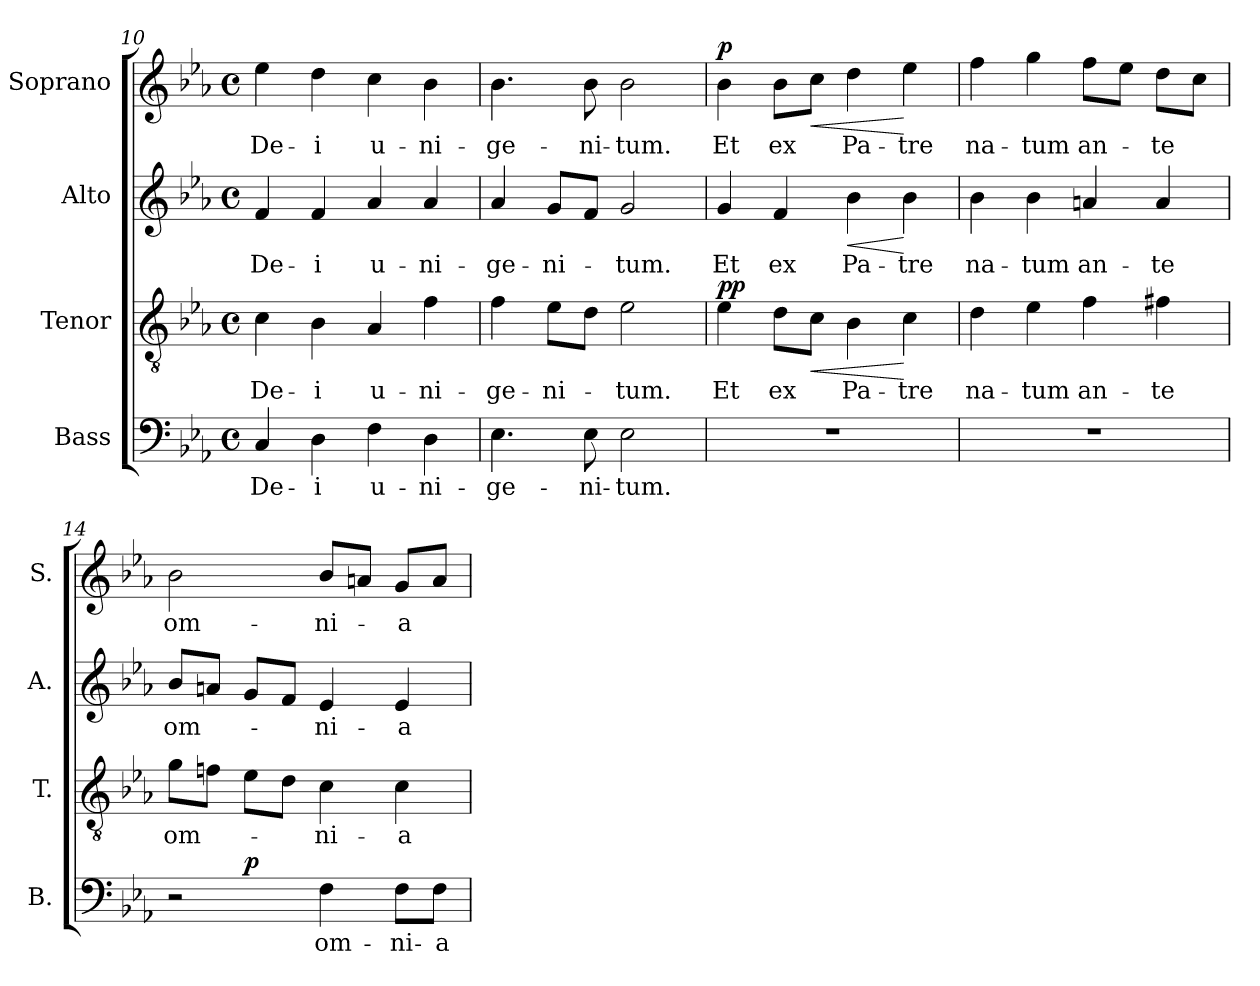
**kern	**text	**dynam	**kern	**text	**dynam	**kern	**text	**dynam	**kern	**text	**dynam
*part4	*part4	*part4	*part3	*part3	*part3	*part2	*part2	*part2	*part1	*part1	*part1
*staff4	*staff4	*staff4	*staff3	*staff3	*staff3	*staff2	*staff2	*staff2	*staff1	*staff1	*staff1
*I"Bass	*	*	*I"Tenor	*	*	*I"Alto	*	*	*I"Soprano	*	*
*I'B.	*	*	*I'T.	*	*	*I'A.	*	*	*I'S.	*	*
*clefF4	*	*	*clefGv2	*	*	*clefG2	*	*	*clefG2	*	*
*	*	*	*ITrd7c12	*	*	*	*	*	*	*	*
*k[b-e-a-]	*	*	*k[b-e-a-]	*	*	*k[b-e-a-]	*	*	*k[b-e-a-]	*	*
*E-:	*	*	*E-:	*	*	*E-:	*	*	*E-:	*	*
*M4/4	*	*	*M4/4	*	*	*M4/4	*	*	*M4/4	*	*
*met(c)	*	*	*met(c)	*	*	*met(c)	*	*	*met(c)	*	*
=10	=10	=10	=10	=10	=10	=10	=10	=10	=10	=10	=10
!	!LO:LY:b:color=#000000	!	!	!	!	!	!	!	!	!	!
!	!	!	!	!LO:LY:b:color=#000000	!	!	!	!	!	!	!
!	!	!	!	!	!	!	!LO:LY:b:color=#000000	!	!	!	!
!	!	!	!	!	!	!	!	!	!	!LO:LY:b:color=#000000	!
4Ci/	De-	.	4Ci\	De-	.	4fi/	De-	.	4ee-i\	De-	.
!	!LO:LY:b:color=#000000	!	!	!	!	!	!	!	!	!	!
!	!	!	!	!LO:LY:b:color=#000000	!	!	!	!	!	!	!
!	!	!	!	!	!	!	!LO:LY:b:color=#000000	!	!	!	!
!	!	!	!	!	!	!	!	!	!	!LO:LY:b:color=#000000	!
4Di\	-i	.	4BB-i\	-i	.	4fi/	-i	.	4ddi\	-i	.
!	!LO:LY:b:color=#000000	!	!	!	!	!	!	!	!	!	!
!	!	!	!	!LO:LY:b:color=#000000	!	!	!	!	!	!	!
!	!	!	!	!	!	!	!LO:LY:b:color=#000000	!	!	!	!
!	!	!	!	!	!	!	!	!	!	!LO:LY:b:color=#000000	!
4Fi\	u-	.	4AA-i/	u-	.	4a-i/	u-	.	4cci\	u-	.
!	!LO:LY:b:color=#000000	!	!	!	!	!	!	!	!	!	!
!	!	!	!	!LO:LY:b:color=#000000	!	!	!	!	!	!	!
!	!	!	!	!	!	!	!LO:LY:b:color=#000000	!	!	!	!
!	!	!	!	!	!	!	!	!	!	!LO:LY:b:color=#000000	!
4Di\	-ni-	.	4Fi\	-ni-	.	4a-i/	-ni-	.	4b-i\	-ni-	.
=11	=11	=11	=11	=11	=11	=11	=11	=11	=11	=11	=11
!	!LO:LY:b:color=#000000	!	!	!	!	!	!	!	!	!	!
!	!	!	!	!LO:LY:b:color=#000000	!	!	!	!	!	!	!
!	!	!	!	!	!	!	!LO:LY:b:color=#000000	!	!	!	!
!	!	!	!	!	!	!	!	!	!	!LO:LY:b:color=#000000	!
4.E-i\	-ge-	.	4Fi\	-ge-	.	4a-i/	-ge-	.	4.b-i\	-ge-	.
!	!	!	!	!LO:LY:b:color=#000000	!	!	!	!	!	!	!
!	!	!	!	!	!	!	!LO:LY:b:color=#000000	!	!	!	!
.	.	.	8E-i\L	-ni-	.	8gi/L	-ni-	.	.	.	.
!	!LO:LY:b:color=#000000	!	!	!	!	!	!	!	!	!	!
!	!	!	!	!	!	!	!	!	!	!LO:LY:b:color=#000000	!
8E-i\	-ni-	.	8Di\J	.	.	8fi/J	.	.	8b-i\	-ni-	.
!	!LO:LY:b:color=#000000	!	!	!	!	!	!	!	!	!	!
!	!	!	!	!LO:LY:b:color=#000000	!	!	!	!	!	!	!
!	!	!	!	!	!	!	!LO:LY:b:color=#000000	!	!	!	!
!	!	!	!	!	!	!	!	!	!	!LO:LY:b:color=#000000	!
2E-i\	-tum.	.	2E-i\	-tum.	.	2gi/	-tum.	.	2b-i\	-tum.	.
!!LO:LB:g=z
=12	=12	=12	=12	=12	=12	=12	=12	=12	=12	=12	=12
!	!	!	!	!LO:LY:b:color=#000000	!	!	!	!	!	!	!
!	!	!	!	!	!	!	!LO:LY:b:color=#000000	!	!	!	!
!	!	!	!	!	!	!	!	!	!	!LO:LY:b:color=#000000	!
1r	.	.	4E-i\	Et	p p	4gi/	Et	.	4b-i\	Et	p
!	!	!	!	!LO:LY:b:color=#000000	!	!	!	!	!	!	!
!	!	!	!	!	!	!	!LO:LY:b:color=#000000	!	!	!	!
!	!	!	!	!	!	!	!	!	!	!LO:LY:b:color=#000000	!
.	.	.	8Di\L	ex	.	4fi/	ex	.	8b-i\L	ex	.
!	!	!	!	!	!LO:HP:b	!	!	!	!	!	!LO:HP:b
.	.	.	8Ci\J	.	<	.	.	.	8cci\J	.	<
!	!	!	!	!LO:LY:b:color=#000000	!	!	!	!	!	!	!
!	!	!	!	!	!	!	!LO:LY:b:color=#000000	!LO:HP:b	!	!	!
!	!	!	!	!	!	!	!	!	!	!LO:LY:b:color=#000000	!
.	.	.	4BB-i\	Pa-	.	4b-i\	Pa-	<	4ddi\	Pa-	.
!	!	!	!	!LO:LY:b:color=#000000	!	!	!	!	!	!	!
!	!	!	!	!	!	!	!LO:LY:b:color=#000000	!	!	!	!
!	!	!	!	!	!	!	!	!	!	!LO:LY:b:color=#000000	!
.	.	.	4Ci\	-tre	[	4b-i\	-tre	[	4ee-i\	-tre	[
=13	=13	=13	=13	=13	=13	=13	=13	=13	=13	=13	=13
!	!	!	!	!LO:LY:b:color=#000000	!	!	!	!	!	!	!
!	!	!	!	!	!	!	!LO:LY:b:color=#000000	!	!	!	!
!	!	!	!	!	!	!	!	!	!	!LO:LY:b:color=#000000	!
1r	.	.	4Di\	na-	.	4b-i\	na-	.	4ffi\	na-	.
!	!	!	!	!LO:LY:b:color=#000000	!	!	!	!	!	!	!
!	!	!	!	!	!	!	!LO:LY:b:color=#000000	!	!	!	!
!	!	!	!	!	!	!	!	!	!	!LO:LY:b:color=#000000	!
.	.	.	4E-i\	-tum	.	4b-i\	-tum	.	4ggi\	-tum	.
!	!	!	!	!LO:LY:b:color=#000000	!	!	!	!	!	!	!
!	!	!	!	!	!	!	!LO:LY:b:color=#000000	!	!	!	!
!	!	!	!	!	!	!	!	!	!	!LO:LY:b:color=#000000	!
.	.	.	4Fi\	an-	.	4ani/	an-	.	8ffi\L	an-	.
.	.	.	.	.	.	.	.	.	8ee-i\J	.	.
!	!	!	!	!LO:LY:b:color=#000000	!	!	!	!	!	!	!
!	!	!	!	!	!	!	!LO:LY:b:color=#000000	!	!	!	!
!	!	!	!	!	!	!	!	!	!	!LO:LY:b:color=#000000	!
.	.	.	4F#Xi\	-te	.	4ai/	-te	.	8ddi\L	-te	.
.	.	.	.	.	.	.	.	.	8cci\J	.	.
=14	=14	=14	=14	=14	=14	=14	=14	=14	=14	=14	=14
!	!	!	!	!LO:LY:b:color=#000000	!	!	!	!	!	!	!
!	!	!	!	!	!	!	!LO:LY:b:color=#000000	!	!	!	!
!	!	!	!	!	!	!	!	!	!	!LO:LY:b:color=#000000	!
*^	*	*	*	*	*	*	*	*	*	*	*
2r	4ryy	.	.	8Gi\L	om-	.	8b-i/L	om-	.	2b-i\	om-	.
.	.	.	.	8Fni\J	.	.	8ani/J	.	.	.	.	.
.	2.ryy	.	p	8E-i\L	.	.	8gi/L	.	.	.	.	.
.	.	.	.	8Di\J	.	.	8fi/J	.	.	.	.	.
!	!	!LO:LY:b:color=#000000	!	!	!	!	!	!	!	!	!	!
!	!	!	!	!	!LO:LY:b:color=#000000	!	!	!	!	!	!	!
!	!	!	!	!	!	!	!	!LO:LY:b:color=#000000	!	!	!	!
!	!	!	!	!	!	!	!	!	!	!	!LO:LY:b:color=#000000	!
4Fi\	.	om-	.	4Ci\	-ni-	.	4e-i/	-ni-	.	8b-i/L	-ni-	.
.	.	.	.	.	.	.	.	.	.	8ani/J	.	.
!	!	!LO:LY:b:color=#000000	!	!	!	!	!	!	!	!	!	!
!	!	!	!	!	!LO:LY:b:color=#000000	!	!	!	!	!	!	!
!	!	!	!	!	!	!	!	!LO:LY:b:color=#000000	!	!	!	!
!	!	!	!	!	!	!	!	!	!	!	!LO:LY:b:color=#000000	!
8Fi\L	.	-ni-	.	4Ci\	-a	.	4e-i/	-a	.	8gi/L	-a	.
!	!	!LO:LY:b:color=#000000	!	!	!	!	!	!	!	!	!	!
8Fi\J	.	-a	.	.	.	.	.	.	.	8ai/J	.	.
*v	*v	*	*	*	*	*	*	*	*	*	*	*
=	=	=	=	=	=	=	=	=	=	=	=
*-	*-	*-	*-	*-	*-	*-	*-	*-	*-	*-	*-
